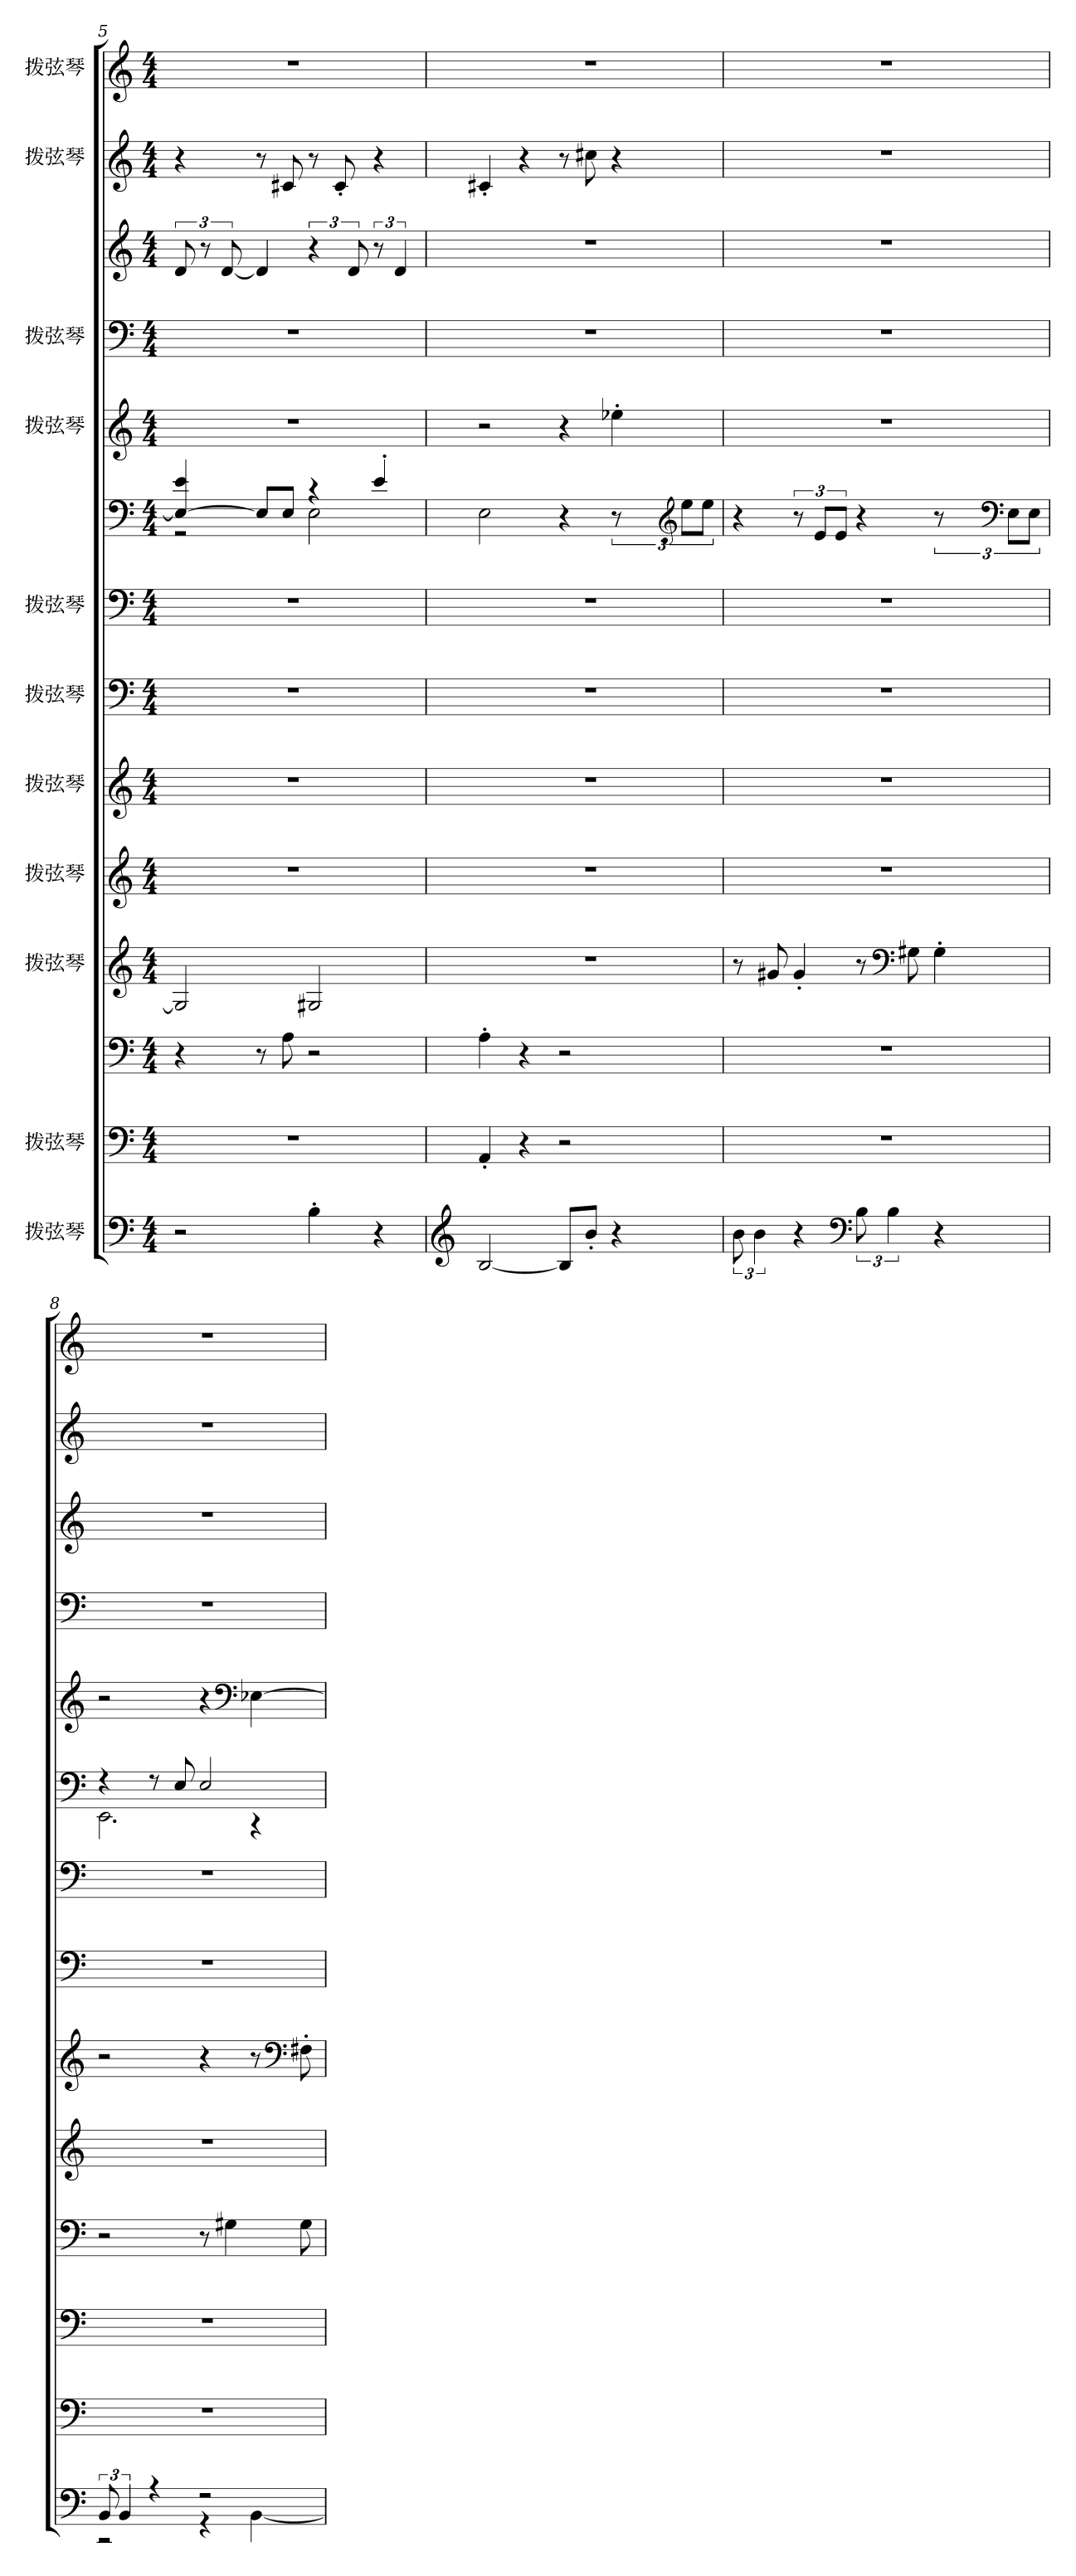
**kern	**kern	**kern	**kern	**kern	**kern	**kern	**kern	**kern	**kern	**kern	**kern	**kern	**kern
*part11	*part10	*part10	*part9	*part8	*part7	*part6	*part5	*part5	*part4	*part3	*part3	*part2	*part1
*staff14	*staff13	*staff12	*staff11	*staff10	*staff9	*staff8	*staff7	*staff6	*staff5	*staff4	*staff3	*staff2	*staff1
*I"拨弦琴	*I"拨弦琴	*	*I"拨弦琴	*I"拨弦琴	*I"拨弦琴	*I"拨弦琴	*I"拨弦琴	*	*I"拨弦琴	*I"拨弦琴	*	*I"拨弦琴	*I"拨弦琴
!!LO:PB:g=z
*clefF4	*clefF4	*clefF4	*clefG2	*clefG2	*clefG2	*clefF4	*clefF4	*clefF4	*clefG2	*clefF4	*clefG2	*clefG2	*clefG2
*k[]	*k[]	*k[]	*k[]	*k[]	*k[]	*k[]	*k[]	*k[]	*k[]	*k[]	*k[]	*k[]	*k[]
*M4/4	*M4/4	*M4/4	*M4/4	*M4/4	*M4/4	*M4/4	*M4/4	*M4/4	*M4/4	*M4/4	*M4/4	*M4/4	*M4/4
=5	=5	=5	=5	=5	=5	=5	=5	=5	=5	=5	=5	=5	=5
*	*	*	*	*	*	*	*	*^	*	*	*	*	*
2r	1r	4r	2G#/]	1r	1r	1r	1r	4E/_ 4e/	2r	1r	1r	12d/	4r	1r
.	.	.	.	.	.	.	.	.	.	.	.	12r	.	.
.	.	.	.	.	.	.	.	.	.	.	.	[12d/	.	.
.	.	8r	.	.	.	.	.	8E/L]	.	.	.	4d/]	8r	.
.	.	8A\	.	.	.	.	.	8E/J	.	.	.	.	8c#X/	.
4B'\	.	2r	2G#X/	.	.	.	.	4r	2E\	.	.	6r	8r	.
.	.	.	.	.	.	.	.	.	.	.	.	.	8c#'/	.
.	.	.	.	.	.	.	.	.	.	.	.	12d/	.	.
4r	.	.	.	.	.	.	.	4e'/	.	.	.	12r	4r	.
.	.	.	.	.	.	.	.	.	.	.	.	6d/	.	.
*	*	*	*	*	*	*	*	*v	*v	*	*	*	*	*
=6	=6	=6	=6	=6	=6	=6	=6	=6	=6	=6	=6	=6	=6
*clefG2	*	*	*	*	*	*	*	*	*	*	*	*	*
[2B/	4AA'/	4A'\	1r	1r	1r	1r	1r	2E\	2r	1r	1r	4c#X'/	1r
.	4r	4r	.	.	.	.	.	.	.	.	.	4r	.
8B/L]	2r	2r	.	.	.	.	.	4r	4r	.	.	8r	.
8b'/J	.	.	.	.	.	.	.	.	.	.	.	8cc#X\	.
4r	.	.	.	.	.	.	.	12r	4ee-X'\	.	.	4r	.
*	*	*	*	*	*	*	*	*clefG2	*	*	*	*	*
.	.	.	.	.	.	.	.	12ee\L	.	.	.	.	.
.	.	.	.	.	.	.	.	12ee\J	.	.	.	.	.
=7	=7	=7	=7	=7	=7	=7	=7	=7	=7	=7	=7	=7	=7
12b\	1r	1r	8r	1r	1r	1r	1r	4r	1r	1r	1r	1r	1r
6b\	.	.	.	.	.	.	.	.	.	.	.	.	.
.	.	.	8g#X/	.	.	.	.	.	.	.	.	.	.
4r	.	.	4g#'/	.	.	.	.	12r	.	.	.	.	.
.	.	.	.	.	.	.	.	12e/L	.	.	.	.	.
.	.	.	.	.	.	.	.	12e/J	.	.	.	.	.
*clefF4	*	*	*	*	*	*	*	*	*	*	*	*	*
12B\	.	.	8r	.	.	.	.	4r	.	.	.	.	.
6B\	.	.	.	.	.	.	.	.	.	.	.	.	.
*	*	*	*clefF4	*	*	*	*	*	*	*	*	*	*
.	.	.	8G#X\	.	.	.	.	.	.	.	.	.	.
4r	.	.	4G#'\	.	.	.	.	12r	.	.	.	.	.
*	*	*	*	*	*	*	*	*clefF4	*	*	*	*	*
.	.	.	.	.	.	.	.	12E\L	.	.	.	.	.
.	.	.	.	.	.	.	.	12E\J	.	.	.	.	.
!!LO:PB:g=z
=8	=8	=8	=8	=8	=8	=8	=8	=8	=8	=8	=8	=8	=8
*^	*	*	*	*	*	*	*	*^	*	*	*	*	*
12BB/	2r	1r	1r	2r	1r	2r	1r	1r	4r	2.EE\	2r	1r	1r	1r	1r
6BB/	.	.	.	.	.	.	.	.	.	.	.	.	.	.	.
4r	.	.	.	.	.	.	.	.	8r	.	.	.	.	.	.
.	.	.	.	.	.	.	.	.	8E/	.	.	.	.	.	.
2r	4r	.	.	8r	.	4r	.	.	2E/	.	4r	.	.	.	.
.	.	.	.	4G#X\	.	.	.	.	.	.	.	.	.	.	.
*	*	*	*	*	*	*	*	*	*	*	*clefF4	*	*	*	*
.	[4BB\	.	.	.	.	8r	.	.	.	4r	[4E-X\	.	.	.	.
*	*	*	*	*	*	*clefF4	*	*	*	*	*	*	*	*	*
.	.	.	.	8G#\	.	8F#X'\	.	.	.	.	.	.	.	.	.
*v	*v	*	*	*	*	*	*	*	*v	*v	*	*	*	*	*
=	=	=	=	=	=	=	=	=	=	=	=	=	=
*-	*-	*-	*-	*-	*-	*-	*-	*-	*-	*-	*-	*-	*-
